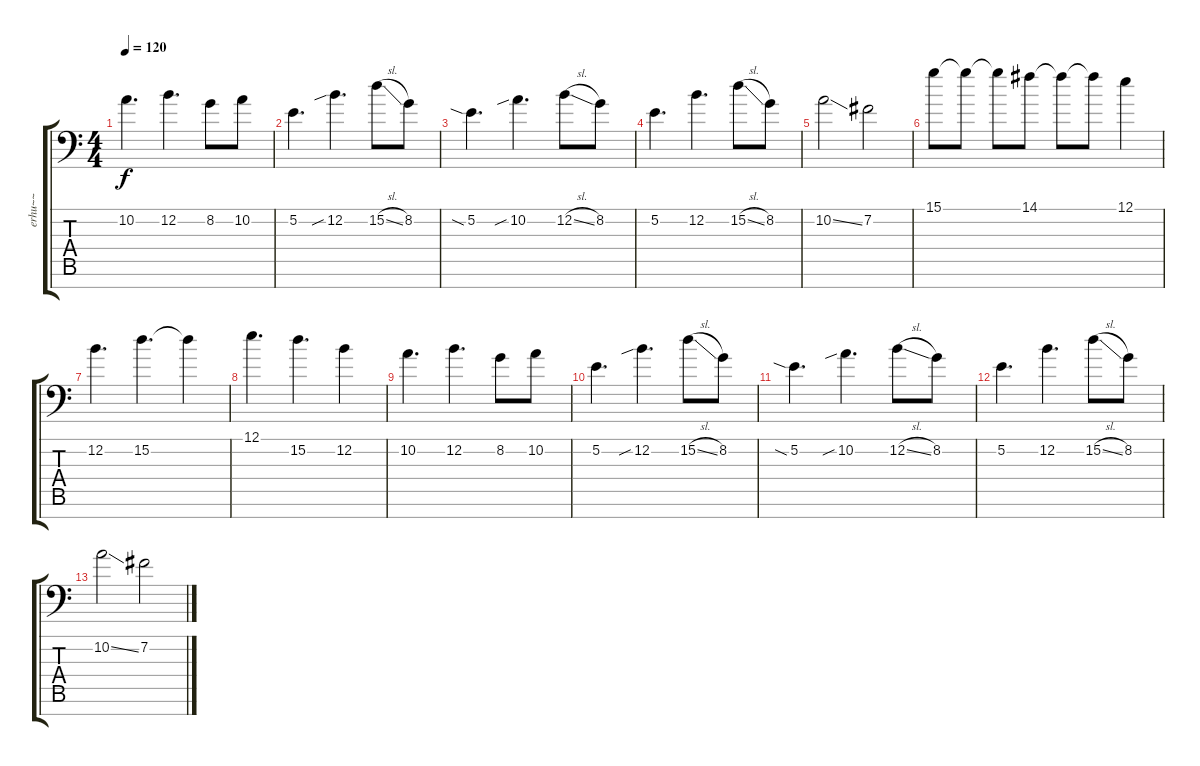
\track ("erhu~~" "erhu~~") {instrument violin}
\staff {score tabs}
\tuning (E4 B3 G3 D3 A2 E2 C-1) {hide}
\ts (4 4)
\tempo 120
\clef f4
\ks c
10.2.4{d dy f} 12.2.4{d} 8.2.8 10.2.8 |
5.2.4{d} 12.2{sib}.4{d} 15.2{sl}.8 8.2.8 |
5.2{sia}.4{d} 10.2{sib}.4{d} 12.2{sl}.8 8.2.8 |
5.2.4{d} 12.2.4{d} 15.2{sl}.8 8.2.8 |
10.2{ss}.2 7.2.2 |
15.1.8 15.1{t}.8 15.1{t}.8 14.1.8 14.1{t}.8 14.1{t}.8 12.1.4 |
12.2.4{d} 15.2.4{d} 15.2{t}.4 |
12.1.4{d} 15.2.4{d} 12.2.4 |
10.2.4{d} 12.2.4{d} 8.2.8 10.2.8 |
5.2.4{d} 12.2{sib}.4{d} 15.2{sl}.8 8.2.8 |
5.2{sia}.4{d} 10.2{sib}.4{d} 12.2{sl}.8 8.2.8 |
5.2.4{d} 12.2.4{d} 15.2{sl}.8 8.2.8 |
10.2{ss}.2 7.2.2
